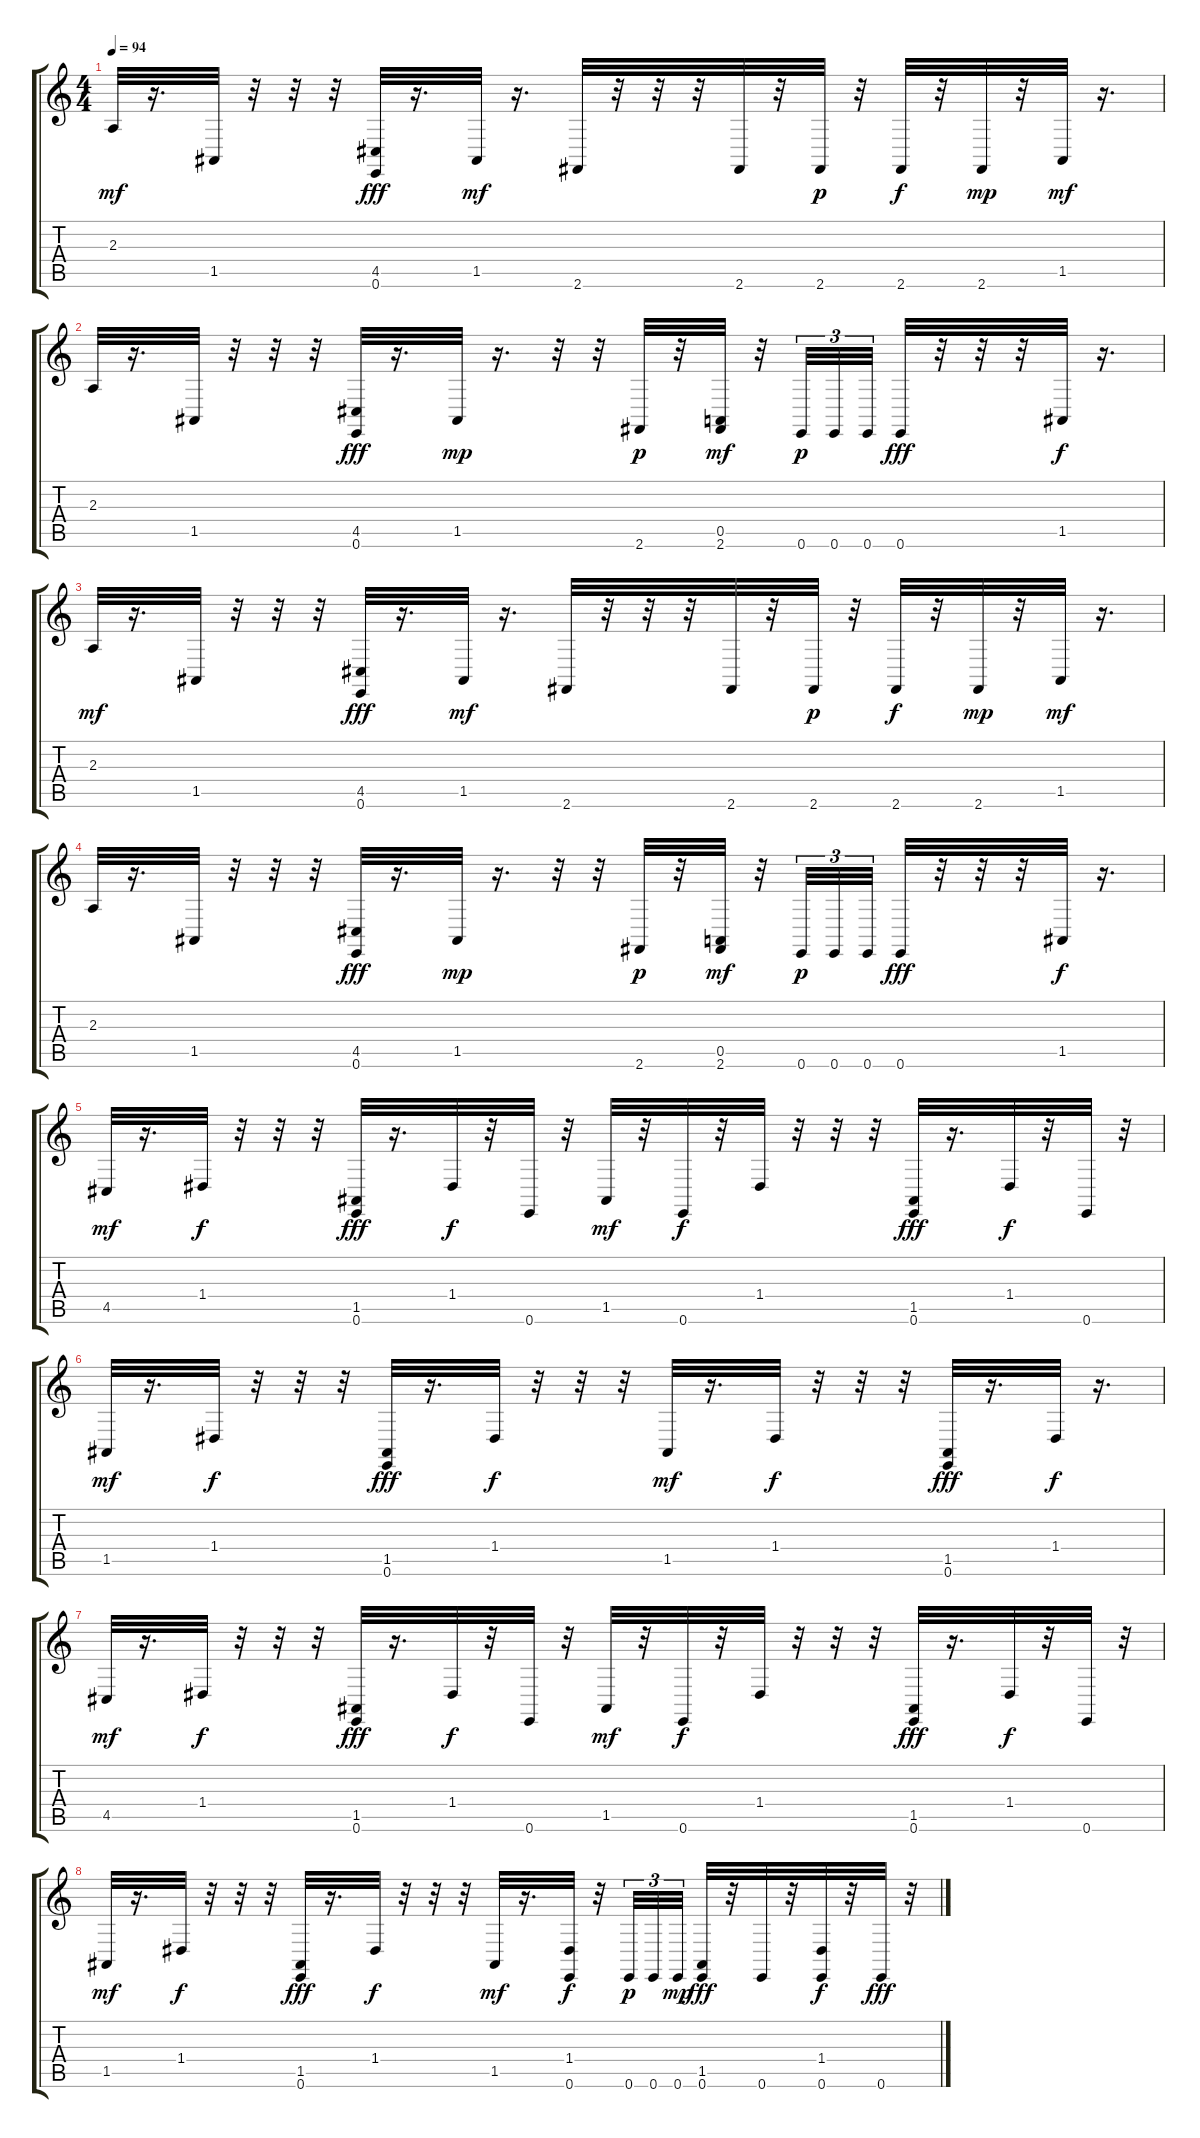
\track "" {instrument acousticgrandpiano}
\staff {score tabs}
\tuning (E4 B3 G3 D3 A2 E2) {hide}
\ts (4 4)
\tempo 94
\clef g2
\ks c
2.3.32{dy mf} r.16{d} 1.5.32 r.32 r.32 r.32 (4.5 0.6).32{dy fff} r.16{d} 1.5.32{dy mf} r.16{d} 2.6.32 r.32 r.32 r.32 2.6.32 r.32 2.6.32{dy p} r.32 2.6.32{dy f} r.32 2.6.32{dy mp} r.32 1.5.32{dy mf} r.16{d} |
2.3.32 r.16{d} 1.5.32 r.32 r.32 r.32 (4.5 0.6).32{dy fff} r.16{d} 1.5.32{dy mp} r.16{d} r.32 r.32 2.6.32{dy p} r.32 (0.5 2.6).32{dy mf} r.32 0.6.32{tu (3 2) dy p} 0.6.32{tu (3 2)} 0.6.32{tu (3 2)} 0.6.32{dy fff} r.32 r.32 r.32 1.5.32{dy f} r.16{d} |
2.3.32{dy mf} r.16{d} 1.5.32 r.32 r.32 r.32 (4.5 0.6).32{dy fff} r.16{d} 1.5.32{dy mf} r.16{d} 2.6.32 r.32 r.32 r.32 2.6.32 r.32 2.6.32{dy p} r.32 2.6.32{dy f} r.32 2.6.32{dy mp} r.32 1.5.32{dy mf} r.16{d} |
2.3.32 r.16{d} 1.5.32 r.32 r.32 r.32 (4.5 0.6).32{dy fff} r.16{d} 1.5.32{dy mp} r.16{d} r.32 r.32 2.6.32{dy p} r.32 (0.5 2.6).32{dy mf} r.32 0.6.32{tu (3 2) dy p} 0.6.32{tu (3 2)} 0.6.32{tu (3 2)} 0.6.32{dy fff} r.32 r.32 r.32 1.5.32{dy f} r.16{d} |
4.5.32{dy mf} r.16{d} 1.4.32{dy f} r.32 r.32 r.32 (1.5 0.6).32{dy fff} r.16{d} 1.4.32{dy f} r.32 0.6.32 r.32 1.5.32{dy mf} r.32 0.6.32{dy f} r.32 1.4.32 r.32 r.32 r.32 (1.5 0.6).32{dy fff} r.16{d} 1.4.32{dy f} r.32 0.6.32 r.32 |
1.5.32{dy mf} r.16{d} 1.4.32{dy f} r.32 r.32 r.32 (1.5 0.6).32{dy fff} r.16{d} 1.4.32{dy f} r.32 r.32 r.32 1.5.32{dy mf} r.16{d} 1.4.32{dy f} r.32 r.32 r.32 (1.5 0.6).32{dy fff} r.16{d} 1.4.32{dy f} r.16{d} |
4.5.32{dy mf} r.16{d} 1.4.32{dy f} r.32 r.32 r.32 (1.5 0.6).32{dy fff} r.16{d} 1.4.32{dy f} r.32 0.6.32 r.32 1.5.32{dy mf} r.32 0.6.32{dy f} r.32 1.4.32 r.32 r.32 r.32 (1.5 0.6).32{dy fff} r.16{d} 1.4.32{dy f} r.32 0.6.32 r.32 |
1.5.32{dy mf} r.16{d} 1.4.32{dy f} r.32 r.32 r.32 (1.5 0.6).32{dy fff} r.16{d} 1.4.32{dy f} r.32 r.32 r.32 1.5.32{dy mf} r.16{d} (1.4 0.6).32{dy f} r.32 0.6.32{tu (3 2) dy p} 0.6.32{tu (3 2)} 0.6.32{tu (3 2) dy mp} (1.5 0.6).32{dy fff} r.32 0.6.32 r.32 (1.4 0.6).32{dy f} r.32 0.6.32{dy fff} r.32
